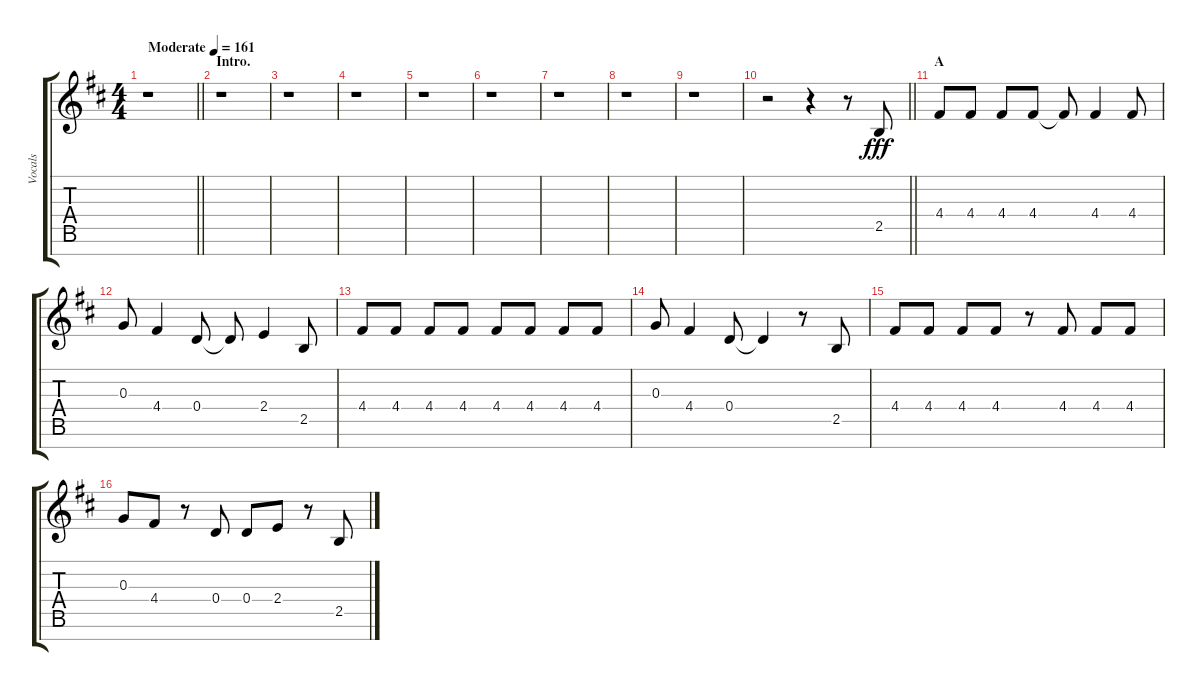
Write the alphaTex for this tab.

\track ("Vocals" "Vocals") {instrument voiceoohs}
\staff {score tabs}
\tuning (E5 B4 G4 D4 A3 E3 B2) {hide}
\ts (4 4)
\tempo (161 "Moderate")
\clef g2
\barLineRight lightlight
\ks d
r.1{dy fff instrument voiceoohs} |
\section ("" "Intro.")
r.1 |
r.1 |
r.1 |
r.1 |
r.1 |
r.1 |
r.1 |
r.1 |
\barLineRight lightlight
r.2 r.4 r.8 2.5.8 |
\section ("" "A")
4.4.8 4.4.8 4.4.8 4.4.8 4.4{t}.8 4.4.4 4.4.8 |
0.3.8 4.4.4 0.4.8 0.4{t}.8 2.4.4 2.5.8 |
4.4.8 4.4.8 4.4.8 4.4.8 4.4.8 4.4.8 4.4.8 4.4.8 |
0.3.8 4.4.4 0.4.8 0.4{t}.4 r.8 2.5.8 |
4.4.8 4.4.8 4.4.8 4.4.8 r.8 4.4.8 4.4.8 4.4.8 |
0.3.8 4.4.8 r.8 0.4.8 0.4.8 2.4.8 r.8 2.5.8
